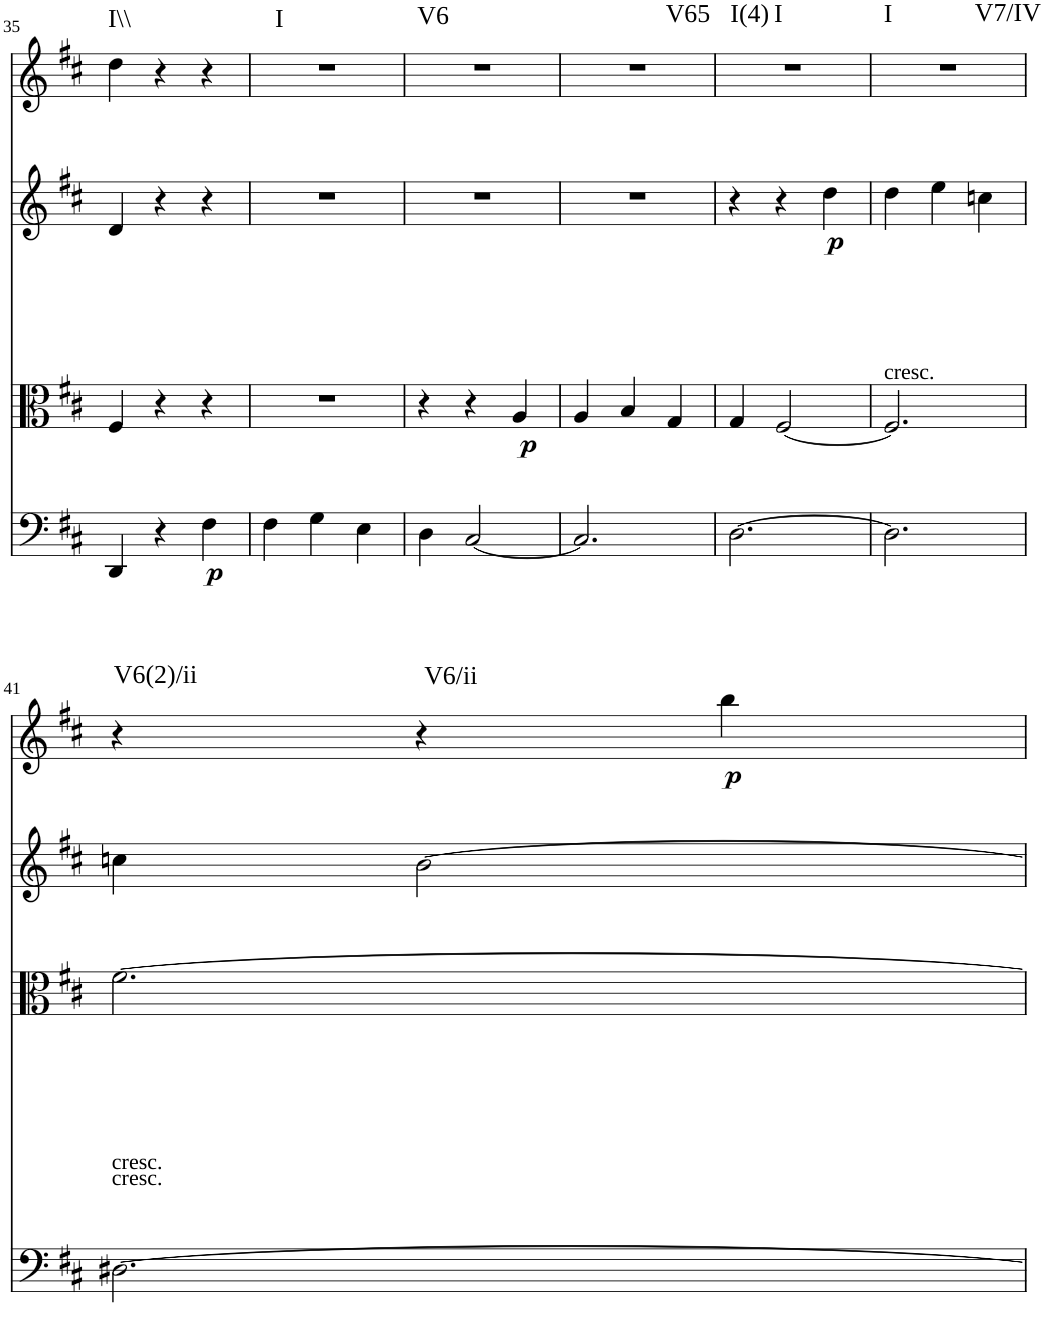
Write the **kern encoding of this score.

**kern	**dynam	**kern	**dynam	**kern	**dynam	**kern	**dynam	**harte
*part4	*part4	*part3	*part3	*part2	*part2	*part1	*part1	*part1
*staff4	*staff4	*staff3	*staff3	*staff2	*staff2	*staff1	*staff1	*
*I"Violoncello	*	*I"Viola	*	*I"Violin II	*	*I"Violin I	*	*
*I'Vc	*	*I'Vla	*	*I'Vln	*	*I'Vln	*	*
!!LO:PB:g=z
*clefF4	*	*clefC3	*	*clefG2	*	*clefG2	*	*
*k[f#c#]	*	*k[f#c#]	*	*k[f#c#]	*	*k[f#c#]	*	*
*M3/4	*	*M3/4	*	*M3/4	*	*M3/4	*	*
=35	=35	=35	=35	=35	=35	=35	=35	=35
!	!	!	!	!	!	!	!	!LO:H:kt=I\\
4DD/	.	4F#/	.	4d/	.	4dd\	.	N
4r	.	4r	.	4r	.	4r	.	.
!	!LO:DY:b	!	!	!	!	!	!	!
4F#\	p	4r	.	4r	.	4r	.	.
=36	=36	=36	=36	=36	=36	=36	=36	=36
!	!	!	!	!	!	!	!	!LO:H:kt=I
4F#\	.	2.r	.	2.r	.	2.r	.	N
4G\	.	.	.	.	.	.	.	.
4E\	.	.	.	.	.	.	.	.
=37	=37	=37	=37	=37	=37	=37	=37	=37
!	!	!	!	!	!	!	!	!LO:H:kt=V6
4D\	.	4r	.	2.r	.	2.r	.	N
[2C#/	.	4r	.	.	.	.	.	.
!	!	!	!LO:DY:b	!	!	!	!	!
.	.	4A/	p	.	.	.	.	.
=38	=38	=38	=38	=38	=38	=38	=38	=38
!	!	!	!	!	!	!	!	!LO:H:kt=V65
2.C#/]	.	4A/	.	2.r	.	2.r	.	N
.	.	4B/	.	.	.	.	.	.
.	.	4G/	.	.	.	.	.	.
=39	=39	=39	=39	=39	=39	=39	=39	=39
!	!	!	!	!	!	!	!	!LO:H:n=1:kt=I(4)
!	!	!	!	!	!	!	!	!LO:H:n=2:kt=I
[2.D\	.	4G/	.	4r	.	2.r	.	N N
.	.	[2F#/	.	4r	.	.	.	.
!	!	!	!	!	!LO:DY:b	!	!	!
.	.	.	.	4dd\	p	.	.	.
=40	=40	=40	=40	=40	=40	=40	=40	=40
!	!	!	!	!LO:TX:b:t=cresc.	!	!	!	!LO:H:n=1:kt=I
!	!	!	!	!	!	!	!	!LO:H:n=2:kt=V7/IV
2.D\]	.	2.F#/]	.	4dd\	.	2.r	.	N N
.	.	.	.	4ee\	.	.	.	.
.	.	.	.	4ccn\	.	.	.	.
!!LO:LB:g=z
=41	=41	=41	=41	=41	=41	=41	=41	=41
!	!	!LO:TX:b:t=cresc.	!	!	!	!	!	!
!LO:TX:a:t=cresc.	!	!	!	!	!	!	!	!LO:H:kt=V6(2)/ii
[2.D#X\	.	[2.f#\	.	4ccn\	.	4r	.	N
!	!	!	!	!	!	!	!	!LO:H:kt=V6/ii
.	.	.	.	[2b\	.	4r	.	N
!	!	!	!	!	!	!	!LO:DY:b	!
.	.	.	.	.	.	4bb\	p	.
=	=	=	=	=	=	=	=	=
*-	*-	*-	*-	*-	*-	*-	*-	*-
